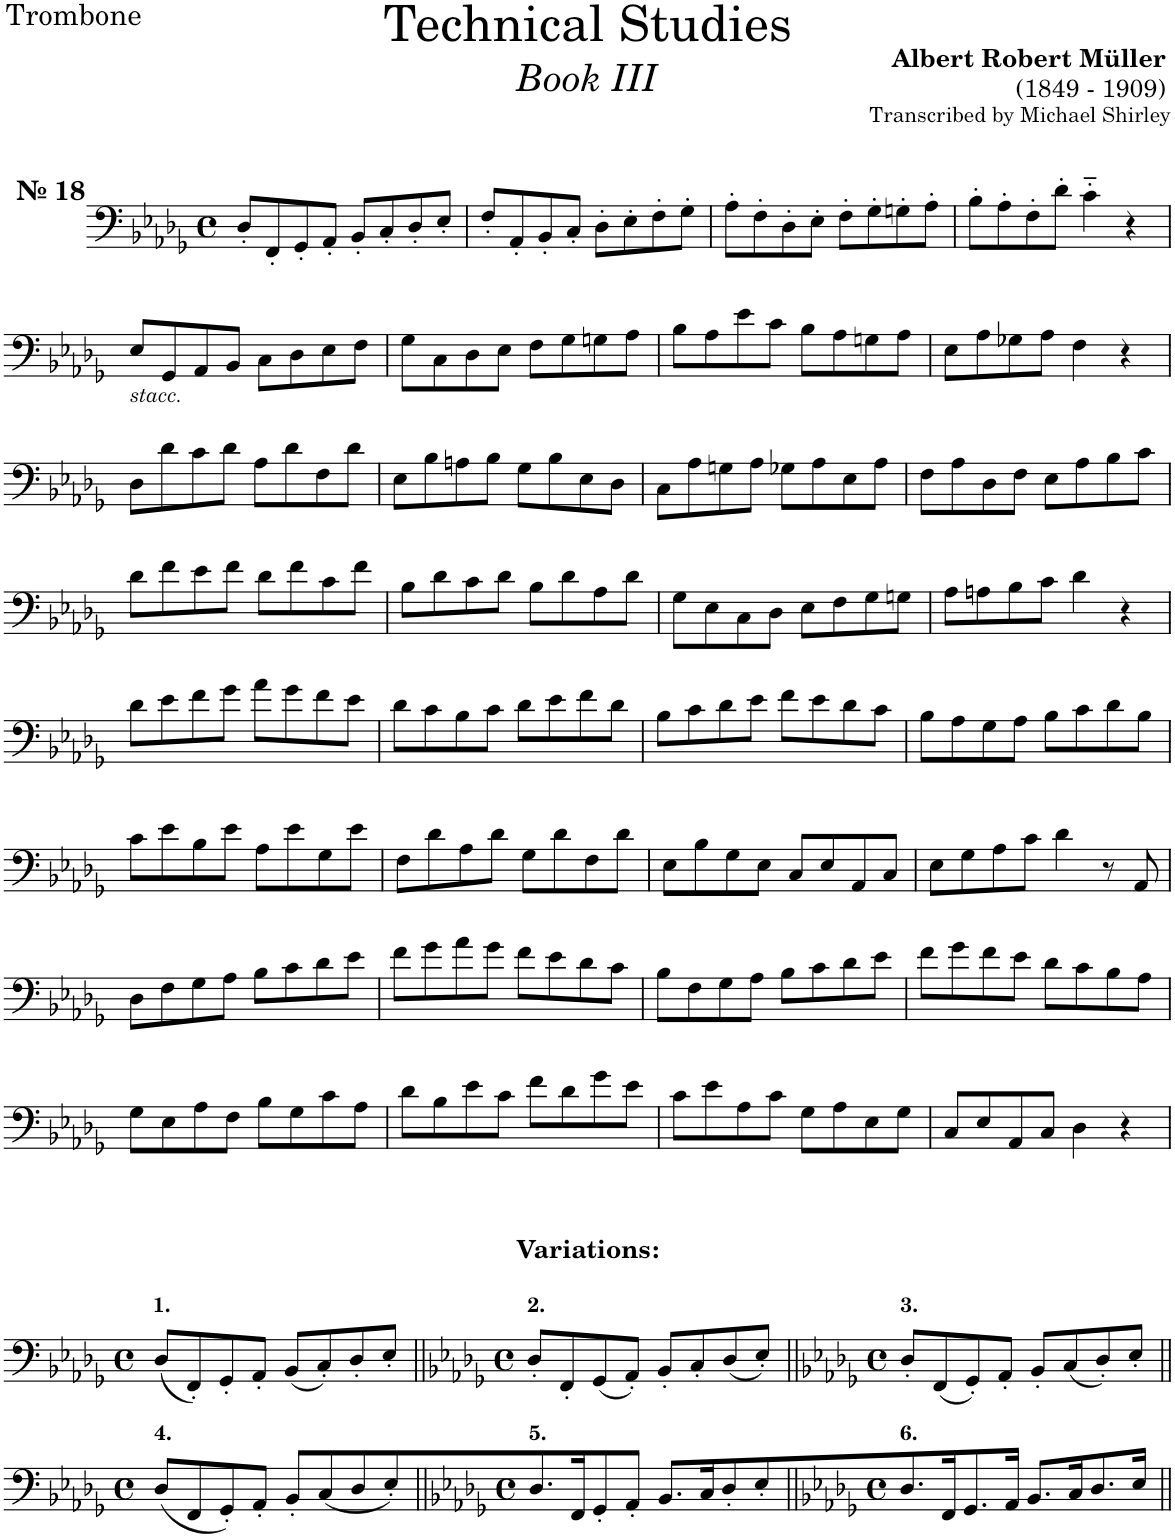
**kern
*part1
*staff1
*I"Trombone
*I'Tbn.
*clefF4
*k[b-e-a-d-g-]
*M4/4
*met(c)
=1
!LO:TX:a:B:t=№ 18
8D-'/L
8FF'/
8GG-'/
8AA-'/J
8BB-'/L
8C'/
8D-'/
8E-'/J
=2
8F'/L
8AA-'/
8BB-'/
8C'/J
8D-'\L
8E-'\
8F'\
8G-'\J
=3
8A-'\L
8F'\
8D-'\
8E-'\J
8F'\L
8G-'\
8Gn'\
8A-'\J
=4
8B-'\L
8A-'\
8F'\
8d-'\J
4c'~\
4r
!!LO:LB:g=z
=5
!LO:TX:b:i:t=stacc.
8E-/L
8GG-/
8AA-/
8BB-/J
8C\L
8D-\
8E-\
8F\J
=6
8G-\L
8C\
8D-\
8E-\J
8F\L
8G-\
8Gn\
8A-\J
=7
8B-\L
8A-\
8e-\
8c\J
8B-\L
8A-\
8Gn\
8A-\J
=8
8E-\L
8A-\
8G-X\
8A-\J
4F\
4r
!!LO:LB:g=z
=9
8D-\L
8d-\
8c\
8d-\J
8A-\L
8d-\
8F\
8d-\J
=10
8E-\L
8B-\
8An\
8B-\J
8G-\L
8B-\
8E-\
8D-\J
=11
8C\L
8A-\
8Gn\
8A-\J
8G-X\L
8A-\
8E-\
8A-\J
=12
8F\L
8A-\
8D-\
8F\J
8E-\L
8A-\
8B-\
8c\J
!!LO:LB:g=z
=13
8d-\L
8f\
8e-\
8f\J
8d-\L
8f\
8c\
8f\J
=14
8B-\L
8d-\
8c\
8d-\J
8B-\L
8d-\
8A-\
8d-\J
=15
8G-\L
8E-\
8C\
8D-\J
8E-\L
8F\
8G-\
8Gn\J
=16
8A-\L
8An\
8B-\
8c\J
4d-\
4r
!!LO:LB:g=z
=17
8d-\L
8e-\
8f\
8g-\J
8a-\L
8g-\
8f\
8e-\J
=18
8d-\L
8c\
8B-\
8c\J
8d-\L
8e-\
8f\
8d-\J
=19
8B-\L
8c\
8d-\
8e-\J
8f\L
8e-\
8d-\
8c\J
=20
8B-\L
8A-\
8G-\
8A-\J
8B-\L
8c\
8d-\
8B-\J
!!LO:LB:g=z
=21
8c\L
8e-\
8B-\
8e-\J
8A-\L
8e-\
8G-\
8e-\J
=22
8F\L
8d-\
8A-\
8d-\J
8G-\L
8d-\
8F\
8d-\J
=23
8E-\L
8B-\
8G-\
8E-\J
8C/L
8E-/
8AA-/
8C/J
=24
8E-\L
8G-\
8A-\
8c\J
4d-\
8r
8AA-/
!!LO:LB:g=z
=25
8D-\L
8F\
8G-\
8A-\J
8B-\L
8c\
8d-\
8e-\J
=26
8f\L
8g-\
8a-\
8g-\J
8f\L
8e-\
8d-\
8c\J
=27
8B-\L
8F\
8G-\
8A-\J
8B-\L
8c\
8d-\
8e-\J
=28
8f\L
8g-\
8f\
8e-\J
8d-\L
8c\
8B-\
8A-\J
!!LO:LB:g=z
=29
8G-\L
8E-\
8A-\
8F\J
8B-\L
8G-\
8c\
8A-\J
=30
8d-\L
8B-\
8e-\
8c\J
8f\L
8d-\
8g-\
8e-\J
=31
8c\L
8e-\
8A-\
8c\J
8G-\L
8A-\
8E-\
8G-\J
=32
8C/L
8E-/
8AA-/
8C/J
4D-\
4r
!!LO:LB:g=z
=33
*M4/4
*met(c)
!LO:TX:a:B:t=1.
(8D-/L
8FF'/)
8GG-'/
8AA-'/J
(8BB-/L
8C'/)
8D-'/
8E-'/J
=34||
*k[b-e-a-d-g-]
*M4/4
*met(c)
!LO:TX:a:B:t=2.
8D-'/L
8FF'/
(8GG-/
8AA-'/J)
8BB-'/L
8C'/
(8D-/
8E-'/J)
=35||
*k[b-e-a-d-g-]
*M4/4
*met(c)
!LO:TX:a:B:t=3.
8D-'/L
(8FF/
8GG-'/)
8AA-'/J
8BB-'/L
(8C/
8D-'/)
8E-'/J
!!LO:LB:g=z
=36||
*M4/4
*met(c)
!LO:TX:a:B:t=4.
(8D-/L
8FF/
8GG-'/)
8AA-'/J
8BB-'/L
(8C/
8D-/
8E-'/)
=37||
*k[b-e-a-d-g-]
*M4/4
*met(c)
!LO:TX:a:B:t=5.
8.D-/
16FF/L
8GG-'/
8AA-'/J
8.BB-/L
16C/L
8D-'/
8E-'/
=38||
*k[b-e-a-d-g-]
*M4/4
*met(c)
!LO:TX:a:B:t=6.
8.D-/
16FF/L
8.GG-/
16AA-/JL
8.BB-/L
16C/L
8.D-/
16E-/JL
=||
*-
